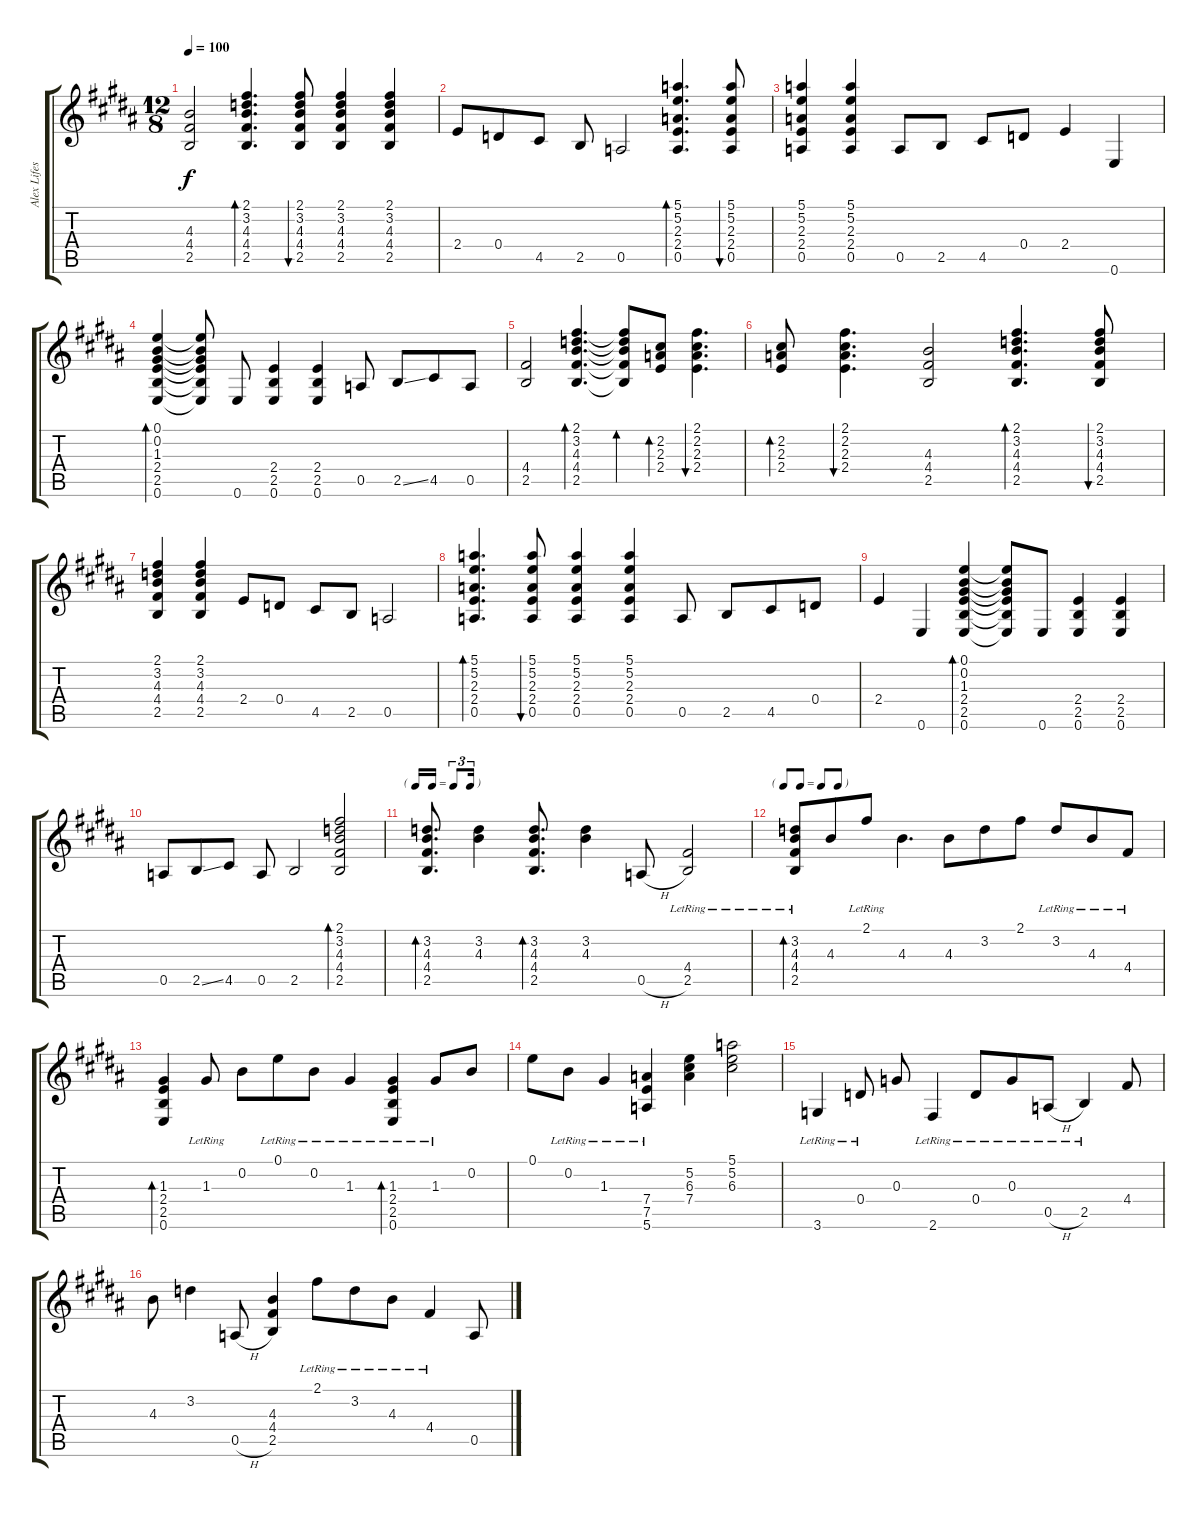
\track ("Alex Lifeson Guitar" "Alex Lifes") {instrument electricguitarclean}
\staff {score tabs}
\tuning (E4 B3 G3 D3 A2 E2) {hide}
\ts (12 8)
\tempo 100
\clef g2
\ks b
(4.3 4.4 2.5).2{dy f} (2.1 3.2 4.3 4.4 2.5).4{d bd 60} (2.1 3.2 4.3 4.4 2.5).8{bu 60} (2.1 3.2 4.3 4.4 2.5).4 (2.1 3.2 4.3 4.4 2.5).4 |
2.4.8 0.4.8 4.5.8 2.5.8 0.5.2 (5.1 5.2 2.3 2.4 0.5).4{d bd 60} (5.1 5.2 2.3 2.4 0.5).8{bu 60} |
(5.1 5.2 2.3 2.4 0.5).4 (5.1 5.2 2.3 2.4 0.5).4 0.5.8 2.5.8 4.5.8 0.4.8 2.4.4 0.6.4 |
(0.1 0.2 1.3 2.4 2.5 0.6).4{bd 30} (0.1{t} 0.2{t} 1.3{t} 2.4{t} 2.5{t} 0.6{t}).8 0.6.8 (2.4 2.5 0.6).4 (2.4 2.5 0.6).4 0.5.8 2.5{ss}.8 4.5.8 0.5.8 |
(4.4 2.5).2 (2.1 3.2 4.3 4.4 2.5).4{d bd 240} (2.1{t} 3.2{t} 4.3{t} 4.4{t} 2.5{t}).8{bd 240} (2.2 2.3 2.4).8{bd 60} (2.1 2.2 2.3 2.4).4{d bu 60} |
(2.2 2.3 2.4).8{bd 60} (2.1 2.2 2.3 2.4).4{d bu 60} (4.3 4.4 2.5).2 (2.1 3.2 4.3 4.4 2.5).4{d bd 60} (2.1 3.2 4.3 4.4 2.5).8{bu 60} |
(2.1 3.2 4.3 4.4 2.5).4 (2.1 3.2 4.3 4.4 2.5).4 2.4.8 0.4.8 4.5.8 2.5.8 0.5.2 |
(5.1 5.2 2.3 2.4 0.5).4{d bd 60} (5.1 5.2 2.3 2.4 0.5).8{bu 60} (5.1 5.2 2.3 2.4 0.5).4 (5.1 5.2 2.3 2.4 0.5).4 0.5.8 2.5.8 4.5.8 0.4.8 |
2.4.4 0.6.4 (0.1 0.2 1.3 2.4 2.5 0.6).4{bd 30} (0.1{t} 0.2{t} 1.3{t} 2.4{t} 2.5{t} 0.6{t}).8 0.6.8 (2.4 2.5 0.6).4 (2.4 2.5 0.6).4 |
0.5.8 2.5{ss}.8 4.5.8 0.5.8 2.5.2 (2.1 3.2 4.3 4.4 2.5).2{bd 240} |
\tf triplet16th
(3.2 4.3 4.4 2.5).8{d bd 480} (3.2 4.3).4 (3.2 4.3 4.4 2.5).8{d bd 480} (3.2 4.3).4 0.5{h}.8 (4.4{lr} 2.5{lr}).2 |
\tf none
(3.2 4.3{lr} 4.4 2.5).8{bd 240} 4.3.8 2.1{lr}.8 4.3.4{d} 4.3.8 3.2.8 2.1.8 3.2{lr}.8 4.3{lr}.8 4.4{lr}.8 |
(1.3 2.4 2.5 0.6).4{bd 240} 1.3{lr}.8 0.2.8 0.1{lr}.8 0.2{lr}.8 1.3{lr}.4 (1.3 2.4 2.5 0.6{lr}).4{bd 240} 1.3{lr}.8 0.2.8 |
0.1.8 0.2{lr}.8 1.3{lr}.4 (7.4{lr} 7.5{lr} 5.6{lr}).4 (5.2 6.3 7.4).4 (5.1 5.2 6.3).2 |
3.6{lr}.4 0.4{lr}.8 0.3.8 2.6{lr}.4 0.4{lr}.8 0.3{lr}.8 0.5{h lr}.8 2.5{lr}.4 4.4.8 |
4.3.8 3.2.4 0.5{h}.8 (4.3 4.4 2.5).4 2.1{lr}.8 3.2{lr}.8 4.3{lr}.8 4.4{lr}.4 0.5{h}.8
